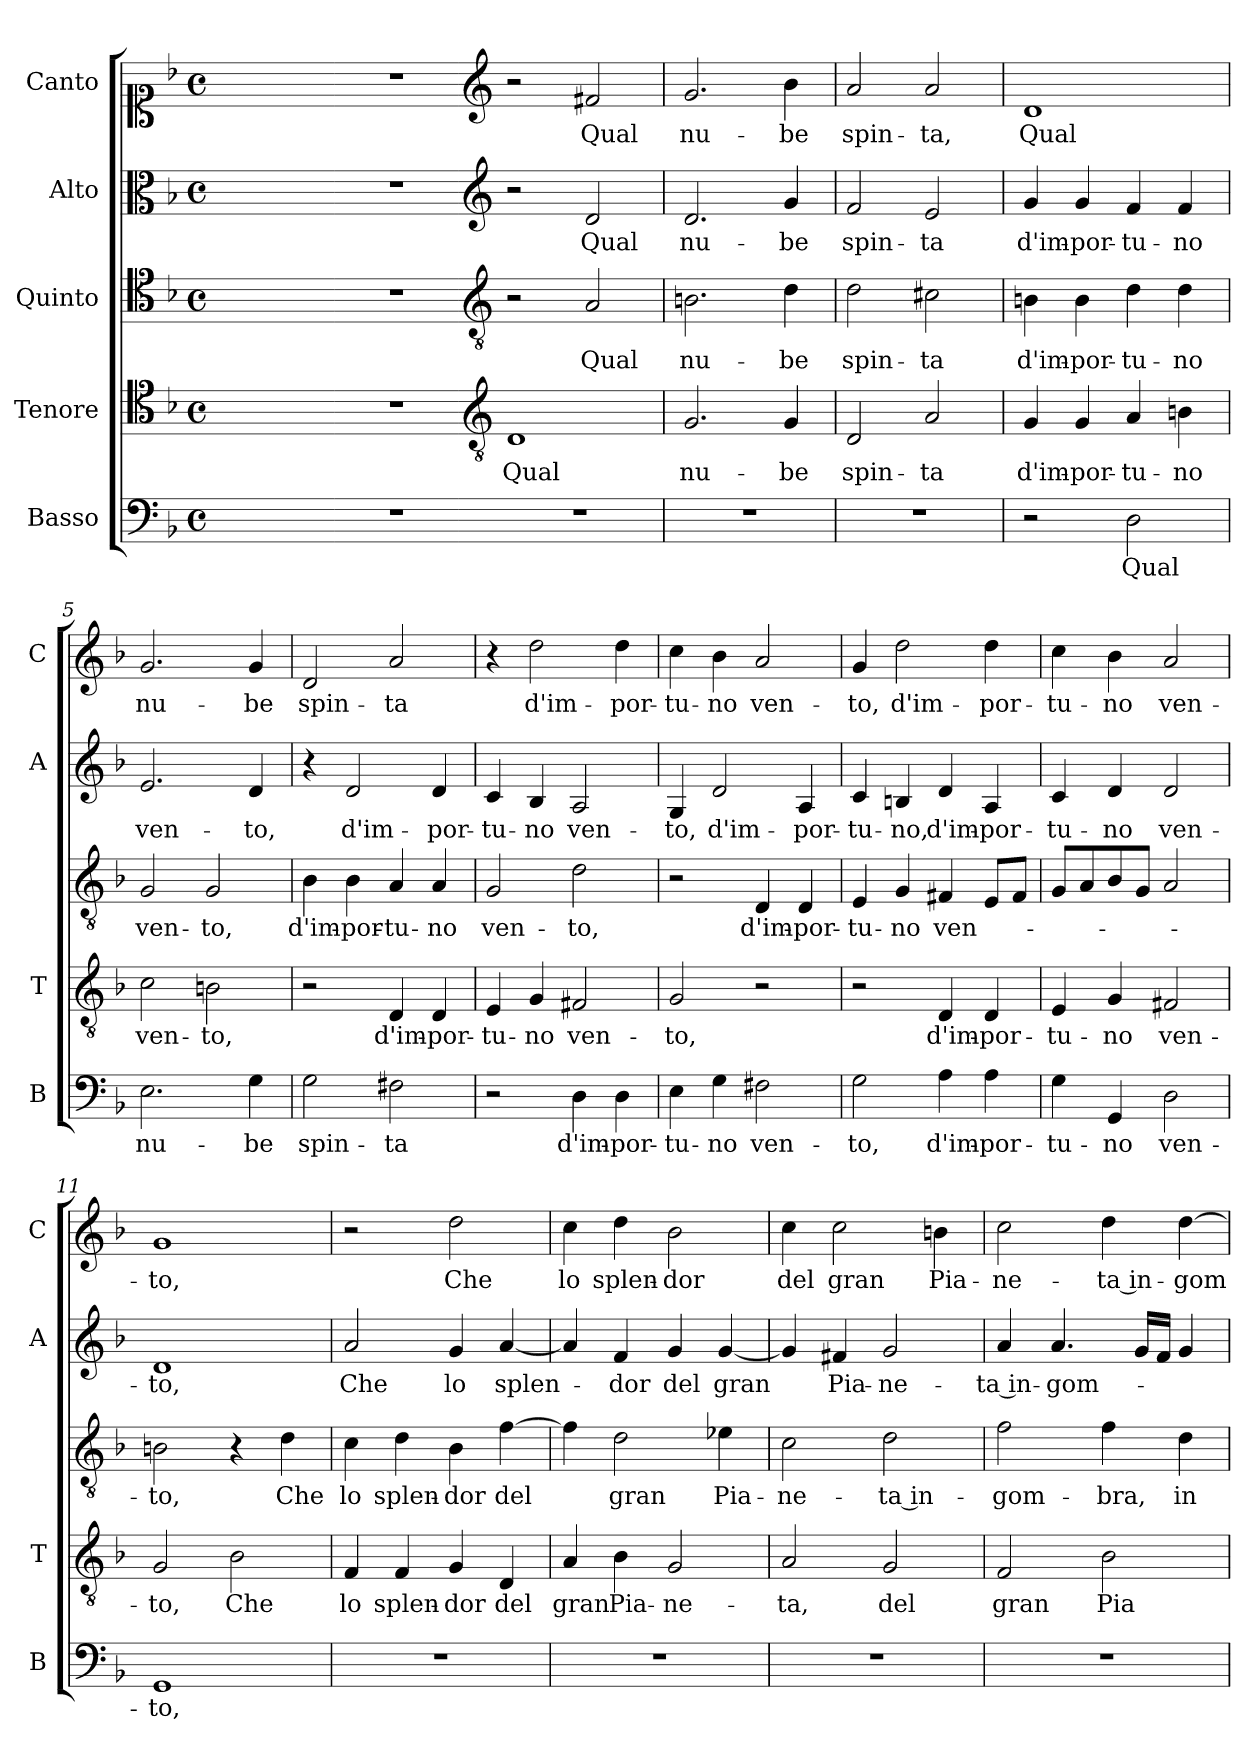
**kern	**text	**kern	**text	**kern	**text	**kern	**text	**kern	**text
*part5	*part5	*part4	*part4	*part3	*part3	*part2	*part2	*part1	*part1
*staff5	*staff5	*staff4	*staff4	*staff3	*staff3	*staff2	*staff2	*staff1	*staff1
*I"Basso	*	*I"Tenore	*	*I"Quinto	*	*I"Alto	*	*I"Canto	*
*I'B	*	*I'T	*	*	*	*I'A	*	*I'C	*
*clefF4	*	*clefC4	*	*clefC4	*	*clefC3	*	*clefC1	*
*k[b-]	*	*k[b-]	*	*k[b-]	*	*k[b-]	*	*k[b-]	*
*F:	*	*F:	*	*F:	*	*F:	*	*F:	*
*M4/4	*	*M4/4	*	*M4/4	*	*M4/4	*	*M4/4	*
*met(c)	*	*met(c)	*	*met(c)	*	*met(c)	*	*met(c)	*
=	=	=	=	=	=	=	=	=	=
1ryy	.	1ryy	.	1ryy	.	1ryy	.	1ryy	.
=1X-	=1X-	=1X-	=1X-	=1X-	=1X-	=1X-	=1X-	=1X-	=1X-
1r	.	1r	.	1r	.	1r	.	1r	.
=1-	=1-	=1-	=1-	=1-	=1-	=1-	=1-	=1-	=1-
*	*	*clefGv2	*	*clefGv2	*	*clefG2	*	*clefG2	*
!	!	!	!LO:LY:b	!	!	!	!	!	!
1r	.	1D	Qual	2r	.	2r	.	2r	.
!	!	!	!	!	!LO:LY:b	!	!LO:LY:b	!	!LO:LY:b
.	.	.	.	2A/	Qual	2d/	Qual	2f#X/	Qual
=2	=2	=2	=2	=2	=2	=2	=2	=2	=2
!	!	!	!LO:LY:b	!	!LO:LY:b	!	!LO:LY:b	!	!LO:LY:b
1r	.	2.G/	nu-	2.Bn\	nu-	2.d/	nu-	2.g/	nu-
!	!	!	!LO:LY:b	!	!LO:LY:b	!	!LO:LY:b	!	!LO:LY:b
.	.	4G/	-be	4d\	-be	4g/	-be	4b-\	-be
=3	=3	=3	=3	=3	=3	=3	=3	=3	=3
!	!	!	!LO:LY:b	!	!LO:LY:b	!	!LO:LY:b	!	!LO:LY:b
1r	.	2D/	spin-	2d\	spin-	2f/	spin-	2a/	spin-
!	!	!	!LO:LY:b	!	!LO:LY:b	!	!LO:LY:b	!	!LO:LY:b
.	.	2A/	-ta	2c#X\	-ta	2e/	-ta	2a/	-ta,
=4	=4	=4	=4	=4	=4	=4	=4	=4	=4
!	!	!	!LO:LY:b	!	!LO:LY:b	!	!LO:LY:b	!	!LO:LY:b
2r	.	4G/	d'im-	4Bn\	d'im-	4g/	d'im-	1d	Qual
!	!	!	!LO:LY:b	!	!LO:LY:b	!	!LO:LY:b	!	!
.	.	4G/	-por-	4B\	-por-	4g/	-por-	.	.
!	!LO:LY:b	!	!LO:LY:b	!	!LO:LY:b	!	!LO:LY:b	!	!
2D\	Qual	4A/	-tu-	4d\	-tu-	4f/	-tu-	.	.
!	!	!	!LO:LY:b	!	!LO:LY:b	!	!LO:LY:b	!	!
.	.	4Bn\	-no	4d\	-no	4f/	-no	.	.
=5	=5	=5	=5	=5	=5	=5	=5	=5	=5
!	!LO:LY:b	!	!LO:LY:b	!	!LO:LY:b	!	!LO:LY:b	!	!LO:LY:b
2.E\	nu-	2c\	ven-	2G/	ven-	2.e/	ven-	2.g/	nu-
!	!	!	!LO:LY:b	!	!LO:LY:b	!	!	!	!
.	.	2Bn\	-to,	2G/	-to,	.	.	.	.
!	!LO:LY:b	!	!	!	!	!	!LO:LY:b	!	!LO:LY:b
4G\	-be	.	.	.	.	4d/	-to,	4g/	-be
=6	=6	=6	=6	=6	=6	=6	=6	=6	=6
!	!LO:LY:b	!	!	!	!LO:LY:b	!	!	!	!LO:LY:b
2G\	spin-	2r	.	4B-\	d'im-	4r	.	2d/	spin-
!	!	!	!	!	!LO:LY:b	!	!LO:LY:b	!	!
.	.	.	.	4B-\	-por-	2d/	d'im-	.	.
!	!LO:LY:b	!	!LO:LY:b	!	!LO:LY:b	!	!	!	!LO:LY:b
2F#X\	-ta	4D/	d'im-	4A/	-tu-	.	.	2a/	-ta
!	!	!	!LO:LY:b	!	!LO:LY:b	!	!LO:LY:b	!	!
.	.	4D/	-por-	4A/	-no	4d/	-por-	.	.
!!LO:LB:g=z
=7	=7	=7	=7	=7	=7	=7	=7	=7	=7
!	!	!	!LO:LY:b	!	!LO:LY:b	!	!LO:LY:b	!	!
2r	.	4E/	-tu-	2G/	ven-	4c/	-tu-	4r	.
!	!	!	!LO:LY:b	!	!	!	!LO:LY:b	!	!LO:LY:b
.	.	4G/	-no	.	.	4B-/	-no	2dd\	d'im-
!	!LO:LY:b	!	!LO:LY:b	!	!LO:LY:b	!	!LO:LY:b	!	!
4D\	d'im-	2F#X/	ven-	2d\	-to,	2A/	ven-	.	.
!	!LO:LY:b	!	!	!	!	!	!	!	!LO:LY:b
4D\	-por-	.	.	.	.	.	.	4dd\	-por-
=8	=8	=8	=8	=8	=8	=8	=8	=8	=8
!	!LO:LY:b	!	!LO:LY:b	!	!	!	!LO:LY:b	!	!LO:LY:b
4E\	-tu-	2G/	-to,	2r	.	4G/	-to,	4cc\	-tu-
!	!LO:LY:b	!	!	!	!	!	!LO:LY:b	!	!LO:LY:b
4G\	-no	.	.	.	.	2d/	d'im-	4b-\	-no
!	!LO:LY:b	!	!	!	!LO:LY:b	!	!	!	!LO:LY:b
2F#X\	ven-	2r	.	4D/	d'im-	.	.	2a/	ven-
!	!	!	!	!	!LO:LY:b	!	!LO:LY:b	!	!
.	.	.	.	4D/	-por-	4A/	-por-	.	.
=9	=9	=9	=9	=9	=9	=9	=9	=9	=9
!	!LO:LY:b	!	!	!	!LO:LY:b	!	!LO:LY:b	!	!LO:LY:b
2G\	-to,	2r	.	4E/	-tu-	4c/	-tu-	4g/	-to,
!	!	!	!	!	!LO:LY:b	!	!LO:LY:b	!	!LO:LY:b
.	.	.	.	4G/	-no	4Bn/	-no,	2dd\	d'im-
!	!LO:LY:b	!	!LO:LY:b	!	!LO:LY:b	!	!LO:LY:b	!	!
4A\	d'im-	4D/	d'im-	4F#X/	ven-	4d/	d'im-	.	.
!	!LO:LY:b	!	!LO:LY:b	!	!	!	!LO:LY:b	!	!LO:LY:b
4A\	-por-	4D/	-por-	8E/L	.	4A/	-por-	4dd\	-por-
.	.	.	.	8F#/J	.	.	.	.	.
=10	=10	=10	=10	=10	=10	=10	=10	=10	=10
!	!LO:LY:b	!	!LO:LY:b	!	!	!	!LO:LY:b	!	!LO:LY:b
4G\	-tu-	4E/	-tu-	8G/L	.	4c/	-tu-	4cc\	-tu-
.	.	.	.	8A/	.	.	.	.	.
!	!LO:LY:b	!	!LO:LY:b	!	!	!	!LO:LY:b	!	!LO:LY:b
4GG/	-no	4G/	-no	8B-/	.	4d/	-no	4b-\	-no
.	.	.	.	8G/J	.	.	.	.	.
!	!LO:LY:b	!	!LO:LY:b	!	!	!	!LO:LY:b	!	!LO:LY:b
2D\	ven-	2F#X/	ven-	2A/	.	2d/	ven-	2a/	ven-
=11	=11	=11	=11	=11	=11	=11	=11	=11	=11
!	!LO:LY:b	!	!LO:LY:b	!	!LO:LY:b	!	!LO:LY:b	!	!LO:LY:b
1GG	-to,	2G/	-to,	2Bn\	-to,	1d	-to,	1g	-to,
!	!	!	!LO:LY:b	!	!	!	!	!	!
.	.	2B-\	Che	4r	.	.	.	.	.
!	!	!	!	!	!LO:LY:b	!	!	!	!
.	.	.	.	4d\	Che	.	.	.	.
=12	=12	=12	=12	=12	=12	=12	=12	=12	=12
!	!	!	!LO:LY:b	!	!LO:LY:b	!	!LO:LY:b	!	!
1r	.	4F/	lo	4c\	lo	2a/	Che	2r	.
!	!	!	!LO:LY:b	!	!LO:LY:b	!	!	!	!
.	.	4F/	splen-	4d\	splen-	.	.	.	.
!	!	!	!LO:LY:b	!	!LO:LY:b	!	!LO:LY:b	!	!LO:LY:b
.	.	4G/	-dor	4B-\	-dor	4g/	lo	2dd\	Che
!	!	!	!LO:LY:b	!	!LO:LY:b	!	!LO:LY:b	!	!
.	.	4D/	del	[4f\	del	[4a/	splen-	.	.
=13	=13	=13	=13	=13	=13	=13	=13	=13	=13
!	!	!	!LO:LY:b	!	!	!	!	!	!LO:LY:b
1r	.	4A/	gran	4f\]	.	4a/]	.	4cc\	lo
!	!	!	!LO:LY:b	!	!LO:LY:b	!	!LO:LY:b	!	!LO:LY:b
.	.	4B-\	Pia-	2d\	gran	4f/	-dor	4dd\	splen-
!	!	!	!LO:LY:b	!	!	!	!LO:LY:b	!	!LO:LY:b
.	.	2G/	-ne-	.	.	4g/	del	2b-\	-dor
!	!	!	!	!	!LO:LY:b	!	!LO:LY:b	!	!
.	.	.	.	4e-X\	Pia-	[4g/	gran	.	.
!!LO:LB:g=z
=14	=14	=14	=14	=14	=14	=14	=14	=14	=14
!	!	!	!LO:LY:b	!	!LO:LY:b	!	!	!	!LO:LY:b
1r	.	2A/	-ta,	2c\	-ne-	4g/]	.	4cc\	del
!	!	!	!	!	!	!	!LO:LY:b	!	!LO:LY:b
.	.	.	.	.	.	4f#X/	Pia-	2cc\	gran
!	!	!	!LO:LY:b	!	!LO:LY:b	!	!LO:LY:b	!	!
.	.	2G/	del	2d\	-ta in-	2g/	-ne-	.	.
!	!	!	!	!	!	!	!	!	!LO:LY:b
.	.	.	.	.	.	.	.	4bn\	Pia-
=15	=15	=15	=15	=15	=15	=15	=15	=15	=15
!	!	!	!LO:LY:b	!	!LO:LY:b	!	!LO:LY:b	!	!LO:LY:b
1r	.	2F/	gran	2f\	-gom-	4a/	-ta in-	2cc\	-ne-
!	!	!	!	!	!	!	!LO:LY:b	!	!
.	.	.	.	.	.	4.a/	-gom-	.	.
!	!	!	!LO:LY:b	!	!LO:LY:b	!	!	!	!LO:LY:b
.	.	2B-\	Pia-	4f\	-bra,	.	.	4dd\	-ta in-
.	.	.	.	.	.	16g/LL	.	.	.
.	.	.	.	.	.	16f/JJ	.	.	.
!	!	!	!	!	!LO:LY:b	!	!	!	!LO:LY:b
.	.	.	.	4d\	in-	4g/	.	[4dd\	-gom-
=	=	=	=	=	=	=	=	=	=
*-	*-	*-	*-	*-	*-	*-	*-	*-	*-
